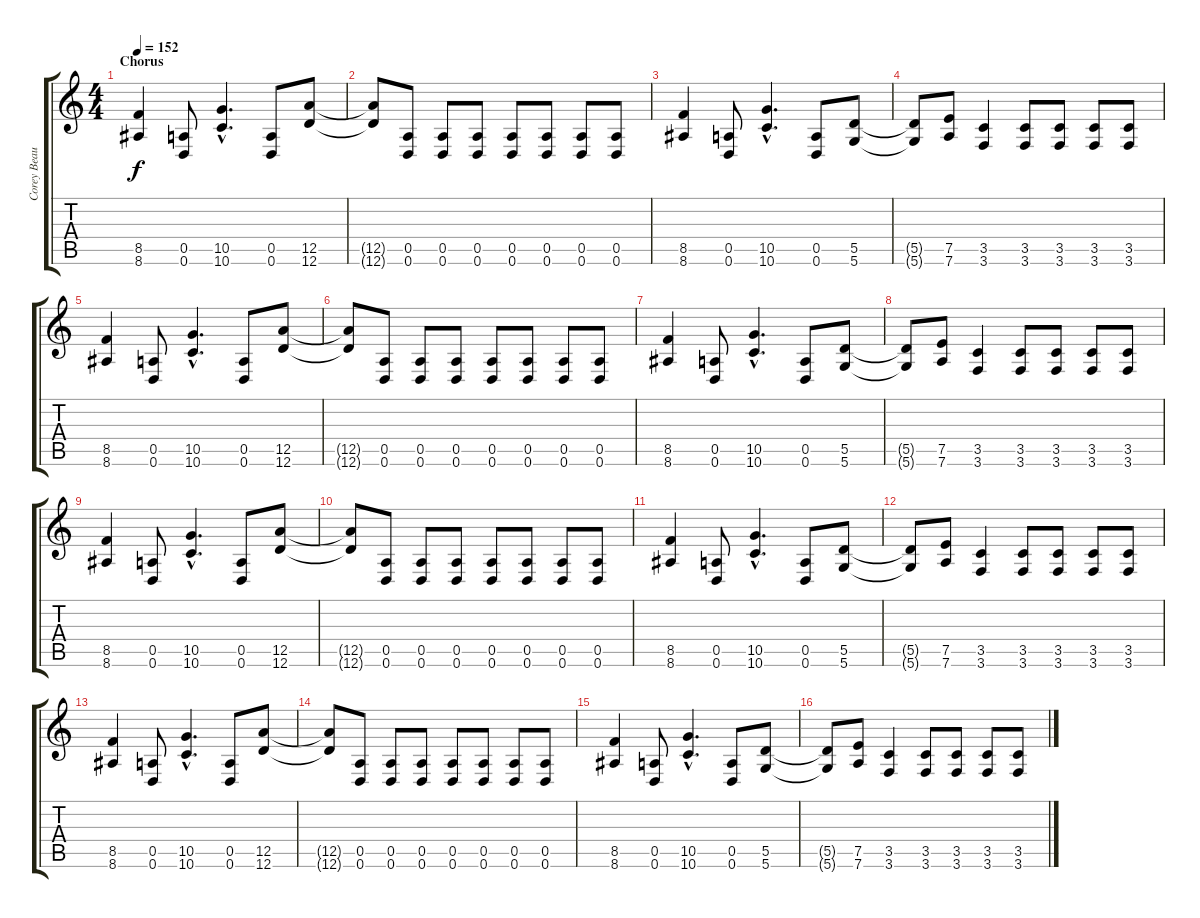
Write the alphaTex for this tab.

\track ("Corey Beaulieu" "Corey Beau") {instrument overdrivenguitar}
\staff {score tabs}
\tuning (E4 B3 G3 D3 A2 D2) {hide}
\ts (4 4)
\section ("" "Chorus")
\tempo 152
\clef g2
\ks c
(8.5 8.6).4{dy f} (0.5 0.6).8 (10.5{hac} 10.6{hac}).4{d} (0.5 0.6).8 (12.5 12.6).8 |
(12.5{t} 12.6{t}).8 (0.5 0.6).8 (0.5 0.6).8 (0.5 0.6).8 (0.5 0.6).8 (0.5 0.6).8 (0.5 0.6).8 (0.5 0.6).8 |
(8.5 8.6).4 (0.5 0.6).8 (10.5{hac} 10.6{hac}).4{d} (0.5 0.6).8 (5.5 5.6).8 |
(5.5{t} 5.6{t}).8 (7.5 7.6).8 (3.5 3.6).4 (3.5 3.6).8 (3.5 3.6).8 (3.5 3.6).8 (3.5 3.6).8 |
(8.5 8.6).4 (0.5 0.6).8 (10.5{hac} 10.6{hac}).4{d} (0.5 0.6).8 (12.5 12.6).8 |
(12.5{t} 12.6{t}).8 (0.5 0.6).8 (0.5 0.6).8 (0.5 0.6).8 (0.5 0.6).8 (0.5 0.6).8 (0.5 0.6).8 (0.5 0.6).8 |
(8.5 8.6).4 (0.5 0.6).8 (10.5{hac} 10.6{hac}).4{d} (0.5 0.6).8 (5.5 5.6).8 |
(5.5{t} 5.6{t}).8 (7.5 7.6).8 (3.5 3.6).4 (3.5 3.6).8 (3.5 3.6).8 (3.5 3.6).8 (3.5 3.6).8 |
(8.5 8.6).4 (0.5 0.6).8 (10.5{hac} 10.6{hac}).4{d} (0.5 0.6).8 (12.5 12.6).8 |
(12.5{t} 12.6{t}).8 (0.5 0.6).8 (0.5 0.6).8 (0.5 0.6).8 (0.5 0.6).8 (0.5 0.6).8 (0.5 0.6).8 (0.5 0.6).8 |
(8.5 8.6).4 (0.5 0.6).8 (10.5{hac} 10.6{hac}).4{d} (0.5 0.6).8 (5.5 5.6).8 |
(5.5{t} 5.6{t}).8 (7.5 7.6).8 (3.5 3.6).4 (3.5 3.6).8 (3.5 3.6).8 (3.5 3.6).8 (3.5 3.6).8 |
(8.5 8.6).4 (0.5 0.6).8 (10.5{hac} 10.6{hac}).4{d} (0.5 0.6).8 (12.5 12.6).8 |
(12.5{t} 12.6{t}).8 (0.5 0.6).8 (0.5 0.6).8 (0.5 0.6).8 (0.5 0.6).8 (0.5 0.6).8 (0.5 0.6).8 (0.5 0.6).8 |
(8.5 8.6).4 (0.5 0.6).8 (10.5{hac} 10.6{hac}).4{d} (0.5 0.6).8 (5.5 5.6).8 |
(5.5{t} 5.6{t}).8 (7.5 7.6).8 (3.5 3.6).4 (3.5 3.6).8 (3.5 3.6).8 (3.5 3.6).8 (3.5 3.6).8
